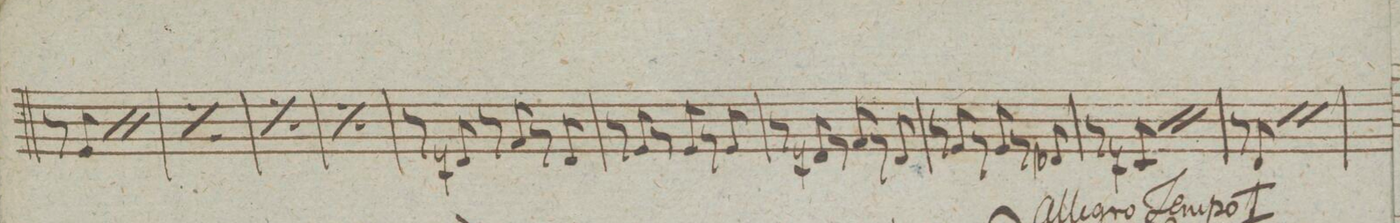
**kern	**dynam
*I"Alto Viola.	*
*clefC3	*
*k[b-e-a-d-]	*
*met(c|)	*
*M3/4	*
8r	.
8F/	.
*rep	*
8r	.
8F/	.
*Xrep	*
*rep	*
8r	.
8F/	.
*Xrep	*
=90	=90
*rep	*
8r	.
8F/	.
8r	.
8F/	.
8r	.
8F/	.
*Xrep	*
=91	=91
*rep	*
8r	.
8F/	.
8r	.
8F/	.
8r	.
8F/	.
*Xrep	*
=92	=92
*rep	*
8r	.
8F/	.
8r	.
8F/	.
8r	.
8F/	.
*Xrep	*
=93	=93
8r	.
8En/	.
8r	.
8G/	.
8r	.
8E/	.
=94	=94
8r	.
8F/	.
8r	.
8F/	.
8r	.
8F/	.
=95	=95
8r	.
8En/	.
8r	.
8G/	.
8r	.
8E/	.
=96	=96
8r	.
8F/	.
8r	.
8F/	.
8r	.
8E-X/	.
=97	=97
8r	.
8Dn/	.
*rep	*
8r	.
8D/	.
*Xrep	*
*rep	*
8r	.
8D/	.
*Xrep	*
=98	=98
8r	.
8E-/	.
*rep	*
8r	.
8E-/	.
*Xrep	*
*rep	*
8r	.
8E-/	.
*Xrep	*
=99	=99
*-	*-
